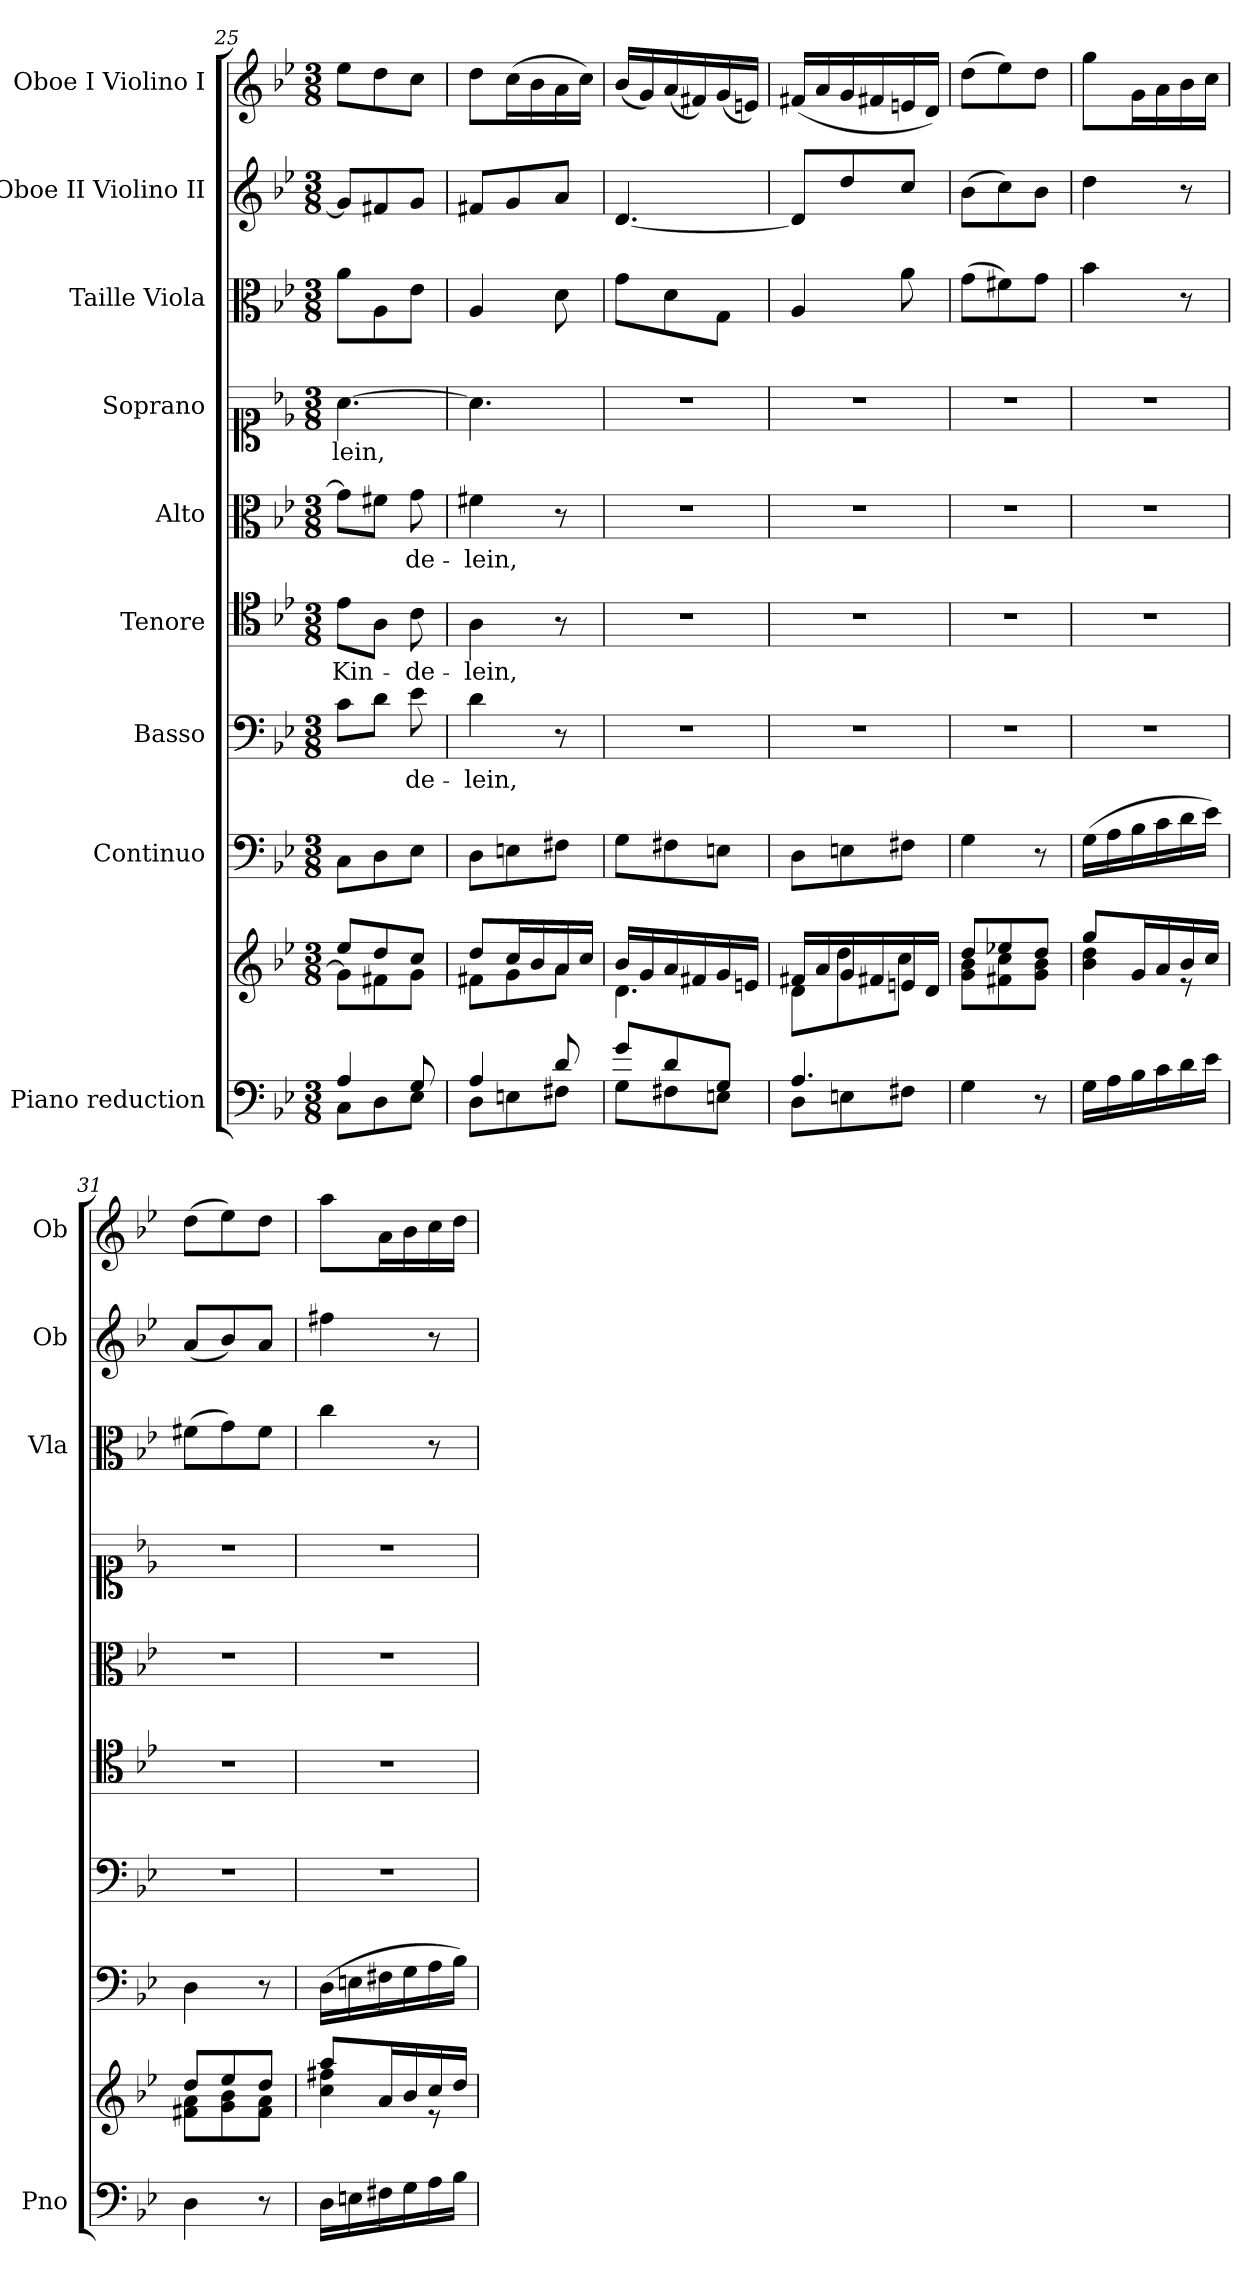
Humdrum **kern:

**kern	**kern	**kern	**kern	**text	**kern	**text	**kern	**text	**kern	**text	**kern	**kern	**kern
*part9	*part9	*part8	*part7	*part7	*part6	*part6	*part5	*part5	*part4	*part4	*part3	*part2	*part1
*staff10	*staff9	*staff8	*staff7	*staff7	*staff6	*staff6	*staff5	*staff5	*staff4	*staff4	*staff3	*staff2	*staff1
*I"Piano reduction	*	*I"Continuo	*I"Basso	*	*I"Tenore	*	*I"Alto	*	*I"Soprano	*	*I"Taille Viola	*I"Oboe II Violino II	*I"Oboe I Violino I
*I'Pno	*	*	*	*	*	*	*	*	*	*	*I'Vla	*I'Ob	*I'Ob
!!LO:PB:g=z
*clefF4	*clefG2	*clefF4	*clefF4	*	*clefC4	*	*clefC3	*	*clefC1	*	*clefC3	*clefG2	*clefG2
*k[b-e-]	*k[b-e-]	*k[b-e-]	*k[b-e-]	*	*k[b-e-]	*	*k[b-e-]	*	*k[b-e-]	*	*k[b-e-]	*k[b-e-]	*k[b-e-]
*M3/8	*M3/8	*M3/8	*M3/8	*	*M3/8	*	*M3/8	*	*M3/8	*	*M3/8	*M3/8	*M3/8
=25	=25	=25	=25	=25	=25	=25	=25	=25	=25	=25	=25	=25	=25
*^	*^	*	*	*	*	*	*	*	*	*	*	*	*
!	!	!	!	!	!	!	!	!LO:LY:b	!	!	!	!LO:LY:b	!	!	!
4A/	8C\L	8ee-/L	8g\L]	8C\L	8c\L	.	8e-\L	Kin-	8g\L]	.	[4.a\	-lein,	8a\L	8g/L]	8ee-\L
.	8D\	8dd/	8f#X\	8D\	8d\J	.	8A\J	.	8f#X\J	.	.	.	8A\	8f#X/	8dd\
!	!	!	!	!	!	!LO:LY:b	!	!LO:LY:b	!	!LO:LY:b	!	!	!	!	!
8G/	8E-\J	8cc/J	8g\J	8E-\J	8e-\	-de-	8c\	-de-	8g\	-de-	.	.	8e-\J	8g/J	8cc\J
=26	=26	=26	=26	=26	=26	=26	=26	=26	=26	=26	=26	=26	=26	=26	=26
!	!	!	!	!	!	!LO:LY:b	!	!LO:LY:b	!	!LO:LY:b	!	!	!	!	!
4A/	8D\L	8dd/L	8f#X\L	8D\L	4d\	-lein,	4A\	-lein,	4f#X\	-lein,	4.a\]	.	4A/	8f#X/L	8dd\L
.	8En\	16cc/L	8g\	8En\	.	.	.	.	.	.	.	.	.	8g/	(>16cc\L
.	.	16b-/	.	.	.	.	.	.	.	.	.	.	.	.	16b-\
8d/	8F#X\J	16a/	8a\J	8F#X\J	8r	.	8r	.	8r	.	.	.	8d\	8a/J	16a\
.	.	16cc/JJ	.	.	.	.	.	.	.	.	.	.	.	.	16cc\JJ)
=27	=27	=27	=27	=27	=27	=27	=27	=27	=27	=27	=27	=27	=27	=27	=27
8g/L	8G\L	16b-/LL	4.d\	8G\L	4.r	.	4.r	.	4.r	.	4.r	.	8g\L	[4.d/	(<16b-/LL
.	.	16g/	.	.	.	.	.	.	.	.	.	.	.	.	16g/)
8d/	8F#X\	16a/	.	8F#X\	.	.	.	.	.	.	.	.	8d\	.	(<16a/
.	.	16f#X/	.	.	.	.	.	.	.	.	.	.	.	.	16f#X/)
8G/J	8En\J	16g/	.	8En\J	.	.	.	.	.	.	.	.	8G\J	.	(<16g/
.	.	16en/JJ	.	.	.	.	.	.	.	.	.	.	.	.	16en/JJ)
=28	=28	=28	=28	=28	=28	=28	=28	=28	=28	=28	=28	=28	=28	=28	=28
4.A/	8D\L	16f#X/LL	8d\L	8D\L	4.r	.	4.r	.	4.r	.	4.r	.	4A/	8d/L]	(<16f#X/LL
.	.	16a/	.	.	.	.	.	.	.	.	.	.	.	.	16a/
.	8En\	16g/	8dd\	8En\	.	.	.	.	.	.	.	.	.	8dd/	16g/
.	.	16f#X/	.	.	.	.	.	.	.	.	.	.	.	.	16f#X/
.	8F#X\J	16en/	8cc\J	8F#X\J	.	.	.	.	.	.	.	.	8a\	8cc/J	16en/
.	.	16d/JJ	.	.	.	.	.	.	.	.	.	.	.	.	16d/JJ)
*v	*v	*	*	*	*	*	*	*	*	*	*	*	*	*	*
=29	=29	=29	=29	=29	=29	=29	=29	=29	=29	=29	=29	=29	=29	=29
4G\	8dd/L	8g\ 8b-\L	4G\	4.r	.	4.r	.	4.r	.	4.r	.	(>8g\L	(>8b-\L	(>8dd\L
.	8ee-X/	8f#X\ 8cc\	.	.	.	.	.	.	.	.	.	8f#X\)	8cc\)	8ee-\)
8r	8dd/J	8g\ 8b-\J	8r	.	.	.	.	.	.	.	.	8g\J	8b-\J	8dd\J
=30	=30	=30	=30	=30	=30	=30	=30	=30	=30	=30	=30	=30	=30	=30
16G\LL	8gg/L	4b-\ 4dd\	(>16G\LL	4.r	.	4.r	.	4.r	.	4.r	.	4b-\	4dd\	8gg\L
16A\	.	.	16A\	.	.	.	.	.	.	.	.	.	.	.
16B-\	16g/L	.	16B-\	.	.	.	.	.	.	.	.	.	.	16g\L
16c\	16a/	.	16c\	.	.	.	.	.	.	.	.	.	.	16a\
16d\	16b-/	8r	16d\	.	.	.	.	.	.	.	.	8r	8r	16b-\
16e-\JJ	16cc/JJ	.	16e-\JJ)	.	.	.	.	.	.	.	.	.	.	16cc\JJ
=31	=31	=31	=31	=31	=31	=31	=31	=31	=31	=31	=31	=31	=31	=31
4D\	8dd/L	8f#X\ 8a\L	4D\	4.r	.	4.r	.	4.r	.	4.r	.	(>8f#X\L	(<8a/L	(>8dd\L
.	8ee-/	8g\ 8b-\	.	.	.	.	.	.	.	.	.	8g\)	8b-/)	8ee-\)
8r	8dd/J	8f#\ 8a\J	8r	.	.	.	.	.	.	.	.	8f#\J	8a/J	8dd\J
=32	=32	=32	=32	=32	=32	=32	=32	=32	=32	=32	=32	=32	=32	=32
16D\LL	8aa/L	4cc\ 4ff#X\	(>16D\LL	4.r	.	4.r	.	4.r	.	4.r	.	4cc\	4ff#X\	8aa\L
16En\	.	.	16En\	.	.	.	.	.	.	.	.	.	.	.
16F#X\	16a/L	.	16F#X\	.	.	.	.	.	.	.	.	.	.	16a\L
16G\	16b-/	.	16G\	.	.	.	.	.	.	.	.	.	.	16b-\
16A\	16cc/	8r	16A\	.	.	.	.	.	.	.	.	8r	8r	16cc\
16B-\JJ	16dd/JJ	.	16B-\JJ)	.	.	.	.	.	.	.	.	.	.	16dd\JJ
*	*v	*v	*	*	*	*	*	*	*	*	*	*	*	*
=	=	=	=	=	=	=	=	=	=	=	=	=	=
*-	*-	*-	*-	*-	*-	*-	*-	*-	*-	*-	*-	*-	*-
